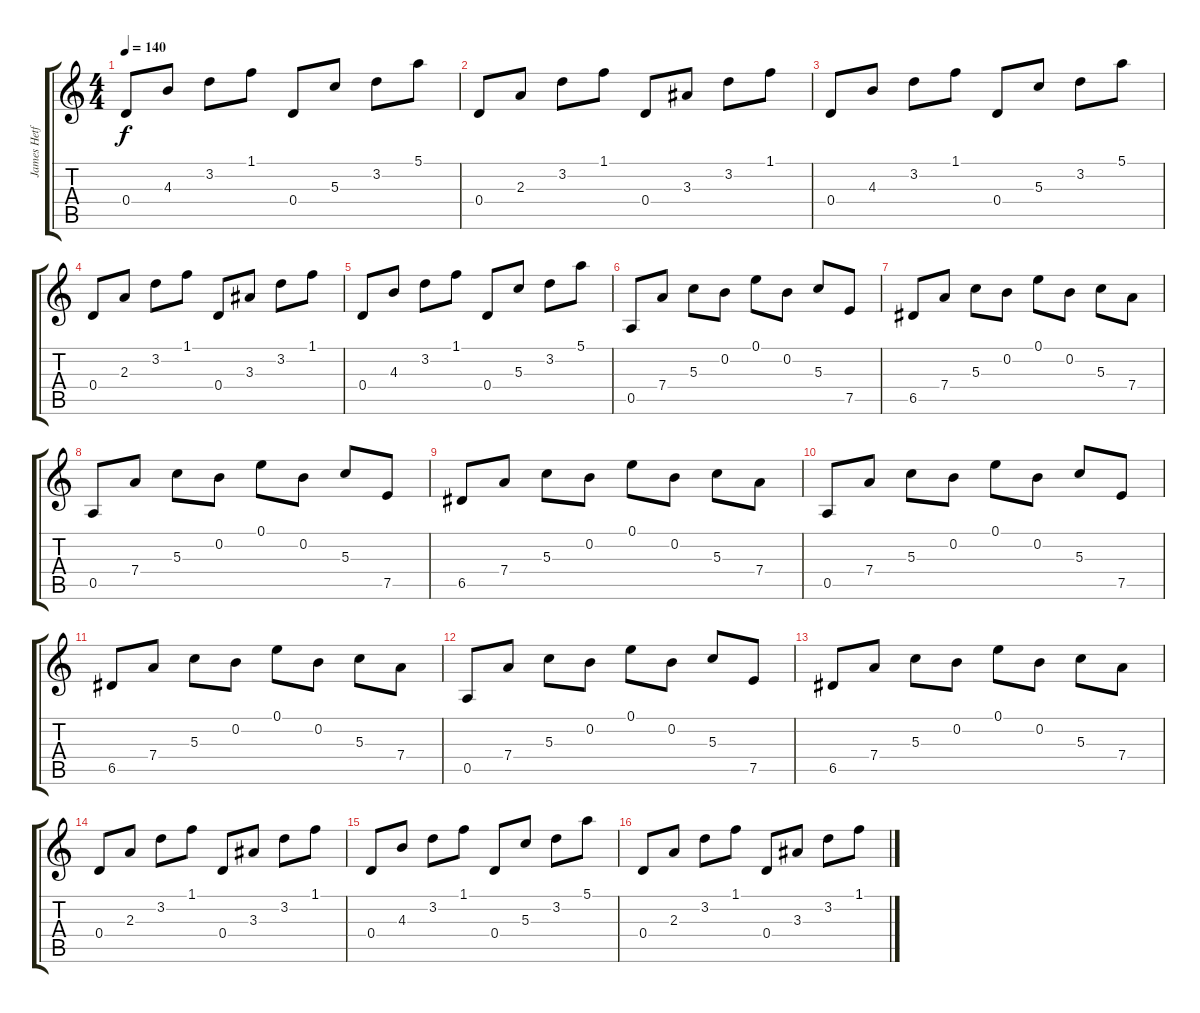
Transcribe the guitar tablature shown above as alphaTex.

\track ("James Hetfield  (Melody Dist)" "James Hetf") {instrument distortionguitar}
\staff {score tabs}
\tuning (E4 B3 G3 D3 A2 E2) {hide}
\ts (4 4)
\tempo 140
\clef g2
\ks c
0.4.8{dy f} 4.3.8 3.2.8 1.1.8 0.4.8 5.3.8 3.2.8 5.1.8 |
0.4.8 2.3.8 3.2.8 1.1.8 0.4.8 3.3.8 3.2.8 1.1.8 |
0.4.8 4.3.8 3.2.8 1.1.8 0.4.8 5.3.8 3.2.8 5.1.8 |
0.4.8 2.3.8 3.2.8 1.1.8 0.4.8 3.3.8 3.2.8 1.1.8 |
0.4.8 4.3.8 3.2.8 1.1.8 0.4.8 5.3.8 3.2.8 5.1.8 |
0.5.8 7.4.8 5.3.8 0.2.8 0.1.8 0.2.8 5.3.8 7.5.8 |
6.5.8 7.4.8 5.3.8 0.2.8 0.1.8 0.2.8 5.3.8 7.4.8 |
0.5.8 7.4.8 5.3.8 0.2.8 0.1.8 0.2.8 5.3.8 7.5.8 |
6.5.8 7.4.8 5.3.8 0.2.8 0.1.8 0.2.8 5.3.8 7.4.8 |
0.5.8 7.4.8 5.3.8 0.2.8 0.1.8 0.2.8 5.3.8 7.5.8 |
6.5.8 7.4.8 5.3.8 0.2.8 0.1.8 0.2.8 5.3.8 7.4.8 |
0.5.8 7.4.8 5.3.8 0.2.8 0.1.8 0.2.8 5.3.8 7.5.8 |
6.5.8 7.4.8 5.3.8 0.2.8 0.1.8 0.2.8 5.3.8 7.4.8 |
0.4.8 2.3.8 3.2.8 1.1.8 0.4.8 3.3.8 3.2.8 1.1.8 |
0.4.8 4.3.8 3.2.8 1.1.8 0.4.8 5.3.8 3.2.8 5.1.8 |
0.4.8 2.3.8 3.2.8 1.1.8 0.4.8 3.3.8 3.2.8 1.1.8
